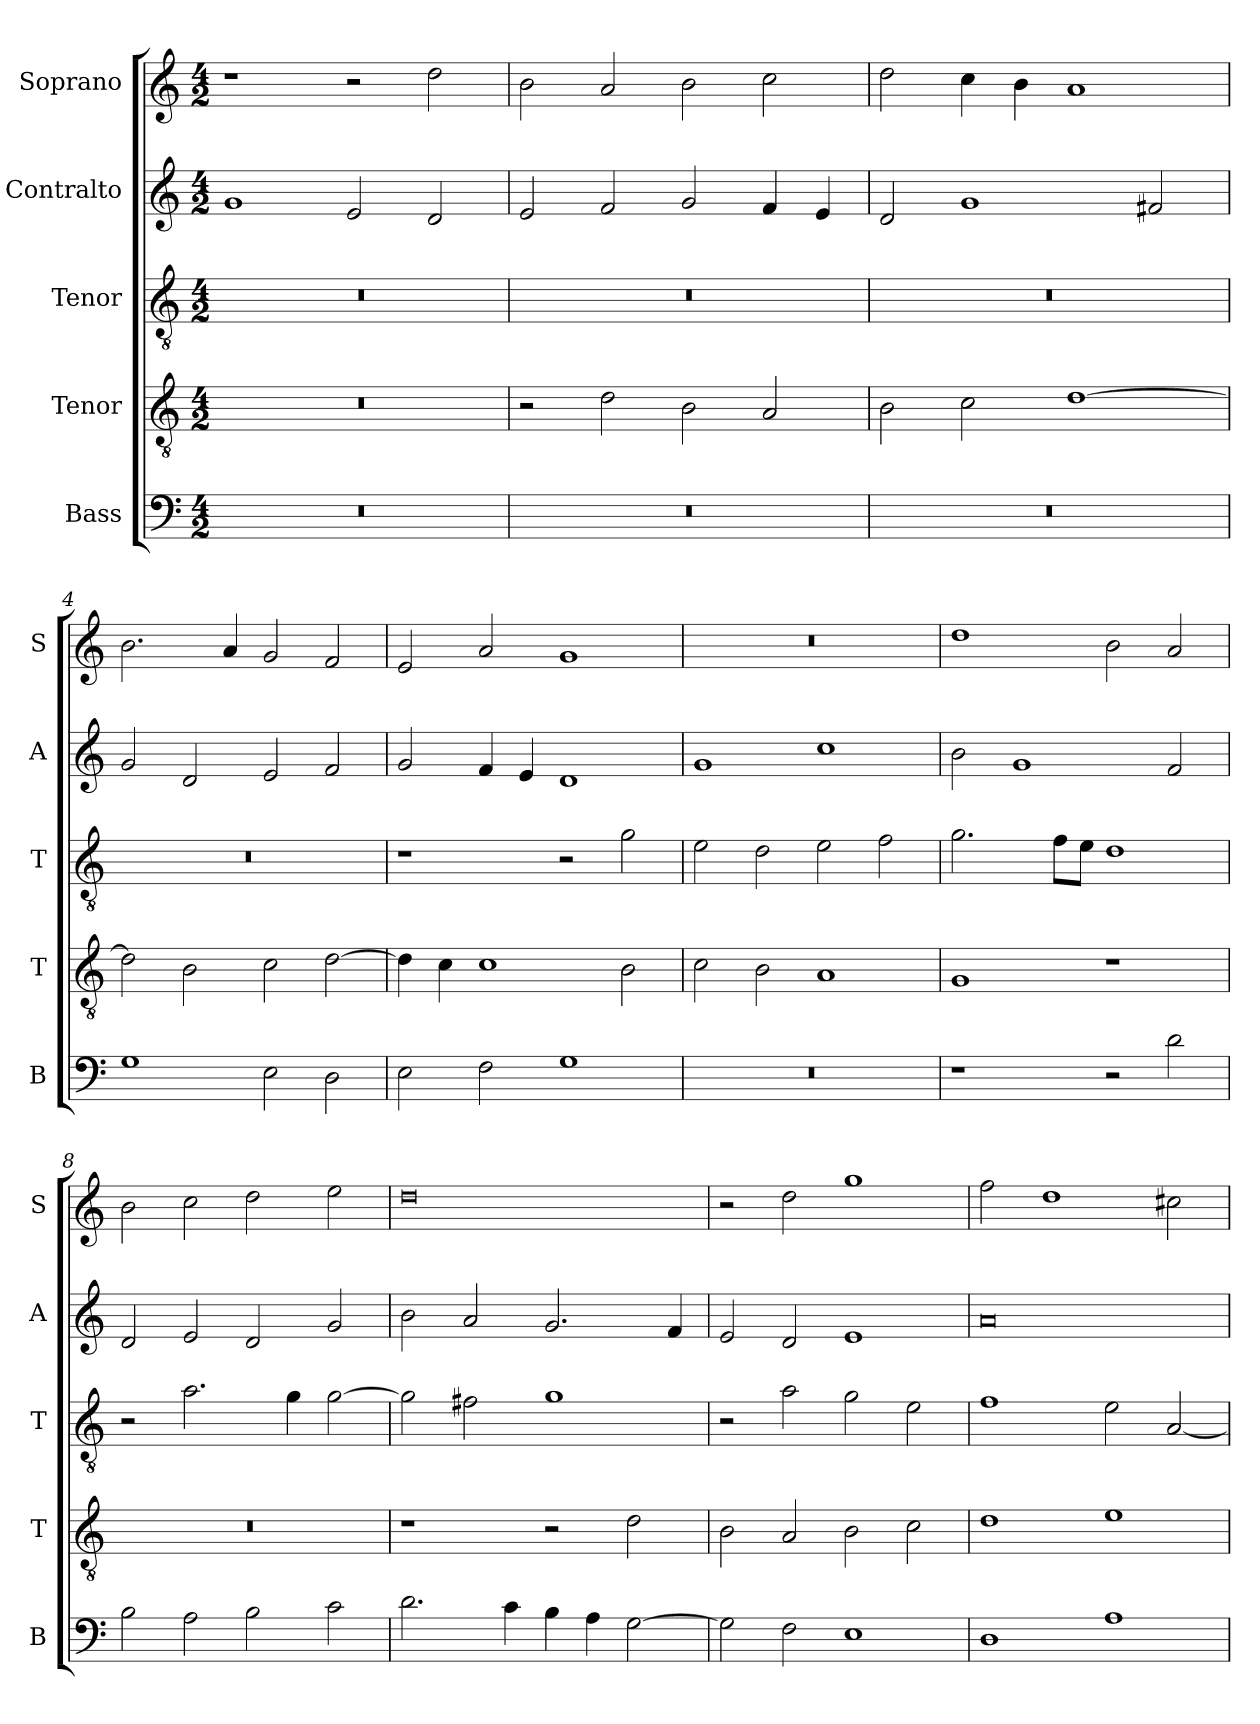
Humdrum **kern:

**kern	**kern	**kern	**kern	**kern
*part5	*part4	*part3	*part2	*part1
*staff5	*staff4	*staff3	*staff2	*staff1
*I"Bass	*I"Tenor	*I"Tenor	*I"Contralto	*I"Soprano
*I'B	*I'T	*I'T	*I'A	*I'S
*clefF4	*clefGv2	*clefGv2	*clefG2	*clefG2
*k[]	*k[]	*k[]	*k[]	*k[]
*G:mix	*G:mix	*G:mix	*G:mix	*G:mix
*M4/2	*M4/2	*M4/2	*M4/2	*M4/2
=1	=1	=1	=1	=1
0r	0r	0r	1g	1r
.	.	.	2e	2r
.	.	.	2d	2dd
=2	=2	=2	=2	=2
0r	2r	0r	2e	2b
.	2d	.	2f	2a
.	2B	.	2g	2b
.	2A	.	4f	2cc
.	.	.	4e	.
=3	=3	=3	=3	=3
0r	2B	0r	2d	2dd
.	2c	.	1g	4cc
.	.	.	.	4b
.	[1d	.	.	1a
.	.	.	2f#X	.
=4	=4	=4	=4	=4
1G	2d]	0r	2g	2.b
.	2B	.	2d	.
.	.	.	.	4a
2E	2c	.	2e	2g
2D	[2d	.	2f	2f
=5	=5	=5	=5	=5
2E	4d]	1r	2g	2e
.	4c	.	.	.
2F	1c	.	4f	2a
.	.	.	4e	.
1G	.	2r	1d	1g
.	2B	2g	.	.
=6	=6	=6	=6	=6
0r	2c	2e	1g	0r
.	2B	2d	.	.
.	1A	2e	1cc	.
.	.	2f	.	.
=7	=7	=7	=7	=7
1r	1G	2.g	2b	1dd
.	.	.	1g	.
.	.	8f\L	.	.
.	.	8e\J	.	.
2r	1r	1d	.	2b
2d	.	.	2f	2a
=8	=8	=8	=8	=8
2B	0r	2r	2d	2b
2A	.	2.a	2e	2cc
2B	.	.	2d	2dd
.	.	4g	.	.
2c	.	[2g	2g	2ee
=9	=9	=9	=9	=9
2.d	1r	2g]	2b	0dd
.	.	2f#X	2a	.
4c	.	.	.	.
4B	2r	1g	2.g	.
4A	.	.	.	.
[2G	2d	.	.	.
.	.	.	4f	.
=10	=10	=10	=10	=10
2G]	2B	2r	2e	2r
2F	2A	2a	2d	2dd
1E	2B	2g	1e	1gg
.	2c	2e	.	.
=11	=11	=11	=11	=11
1D	1d	1f	0a	2ff
.	.	.	.	1dd
1A	1e	2e	.	.
.	.	[2A	.	2cc#X
=	=	=	=	=
*-	*-	*-	*-	*-
